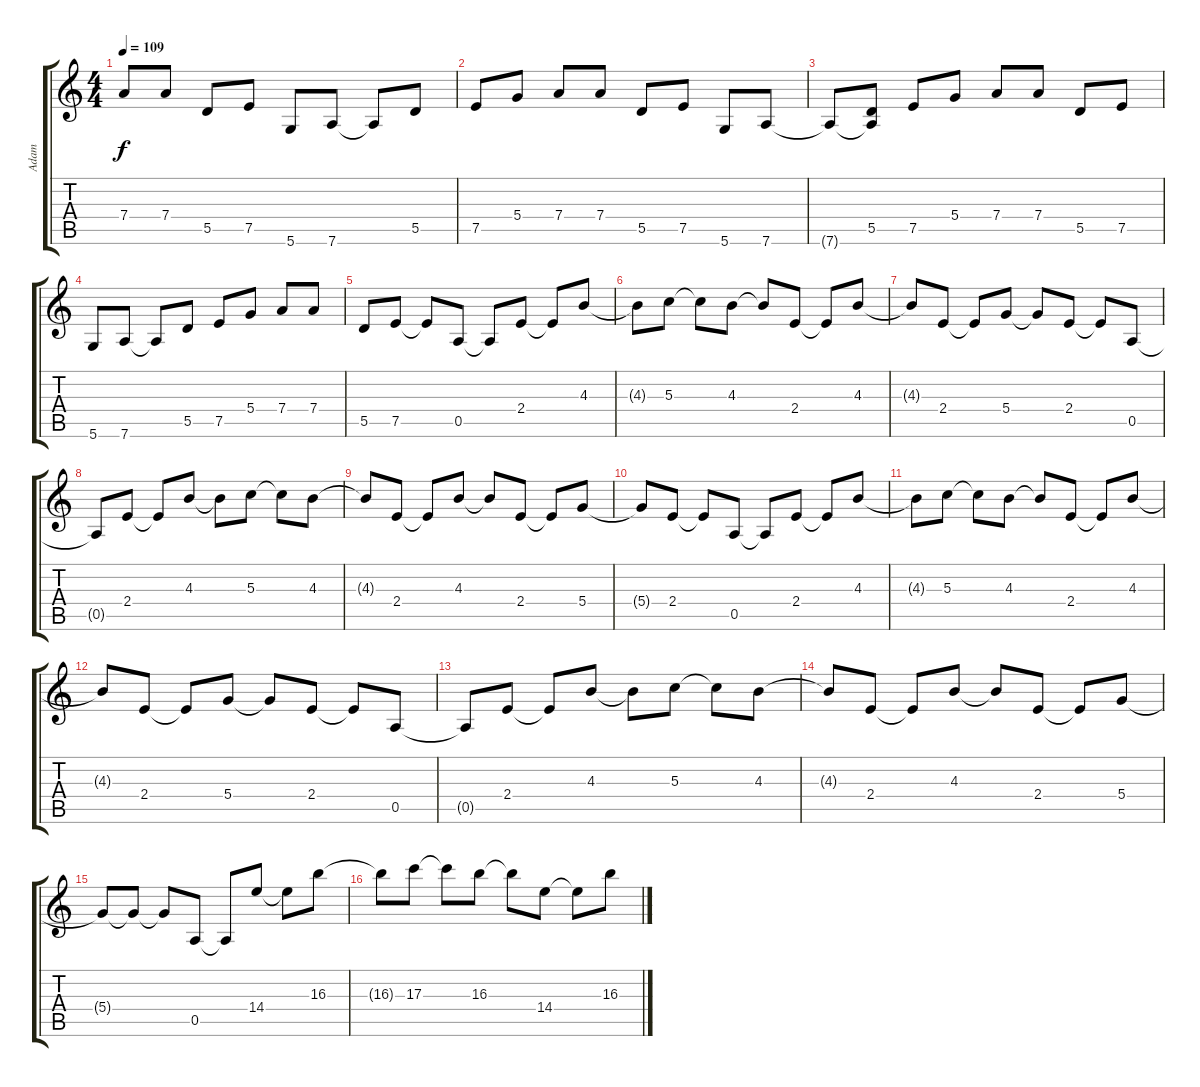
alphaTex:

\track ("Adam" "Adam") {instrument overdrivenguitar}
\staff {score tabs}
\tuning (E4 B3 G3 D3 A2 D2) {hide}
\ts (4 4)
\tempo 109
\clef g2
\ks c
7.4.8{dy f} 7.4.8 5.5.8 7.5.8 5.6.8 7.6.8 7.6{t}.8 5.5.8 |
7.5.8 5.4.8 7.4.8 7.4.8 5.5.8 7.5.8 5.6.8 7.6.8 |
7.6{t}.8 (5.5 7.6{t}).8 7.5.8 5.4.8 7.4.8 7.4.8 5.5.8 7.5.8 |
5.6.8 7.6.8 7.6{t}.8 5.5.8 7.5.8 5.4.8 7.4.8 7.4.8 |
5.5.8 7.5.8 7.5{t}.8 0.5.8 0.5{t}.8 2.4.8 2.4{t}.8 4.3.8 |
4.3{t}.8 5.3.8 5.3{t}.8 4.3.8 4.3{t}.8 2.4.8 2.4{t}.8 4.3.8 |
4.3{t}.8 2.4.8 2.4{t}.8 5.4.8 5.4{t}.8 2.4.8 2.4{t}.8 0.5.8 |
0.5{t}.8 2.4.8 2.4{t}.8 4.3.8 4.3{t}.8 5.3.8 5.3{t}.8 4.3.8 |
4.3{t}.8 2.4.8 2.4{t}.8 4.3.8 4.3{t}.8 2.4.8 2.4{t}.8 5.4.8 |
5.4{t}.8 2.4.8 2.4{t}.8 0.5.8 0.5{t}.8 2.4.8 2.4{t}.8 4.3.8 |
4.3{t}.8 5.3.8 5.3{t}.8 4.3.8 4.3{t}.8 2.4.8 2.4{t}.8 4.3.8 |
4.3{t}.8 2.4.8 2.4{t}.8 5.4.8 5.4{t}.8 2.4.8 2.4{t}.8 0.5.8 |
0.5{t}.8 2.4.8 2.4{t}.8 4.3.8 4.3{t}.8 5.3.8 5.3{t}.8 4.3.8 |
4.3{t}.8 2.4.8 2.4{t}.8 4.3.8 4.3{t}.8 2.4.8 2.4{t}.8 5.4.8 |
5.4{t}.8 5.4{t}.8 5.4{t}.8 0.5.8 0.5{t}.8 14.4.8 14.4{t}.8 16.3.8 |
16.3{t}.8 17.3.8 17.3{t}.8 16.3.8 16.3{t}.8 14.4.8 14.4{t}.8 16.3.8
